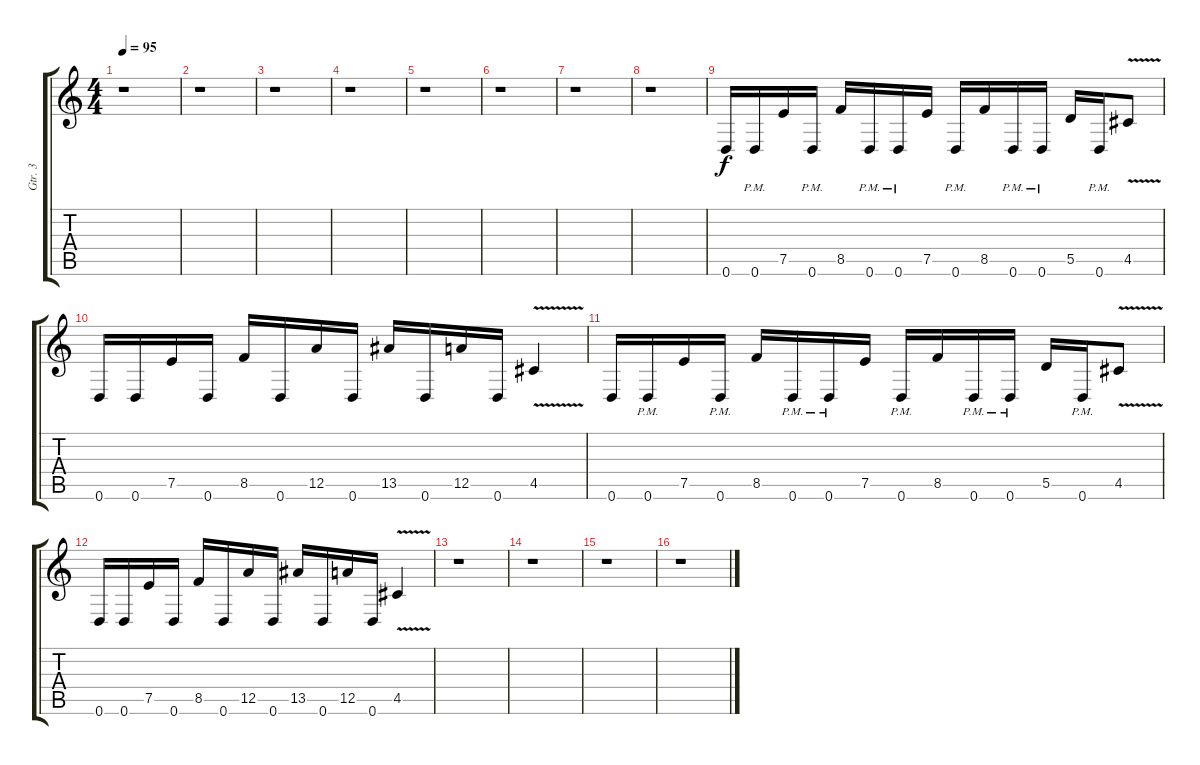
\track ("Gtr. 3" "Gtr. 3") {instrument distortionguitar}
\staff {score tabs}
\tuning (E4 B3 G3 D3 A2 D2) {hide}
\ts (4 4)
\tempo 95
\clef g2
\ks c
r.1{dy f} |
r.1 |
r.1 |
r.1 |
r.1 |
r.1 |
r.1 |
r.1 |
0.6.16{instrument distortionguitar} 0.6{pm}.16 7.5.16 0.6{pm}.16 8.5.16 0.6{pm}.16 0.6{pm}.16 7.5.16 0.6{pm}.16 8.5.16 0.6{pm}.16 0.6{pm}.16 5.5.16 0.6{pm}.16 4.5{v}.8 |
0.6.16 0.6.16 7.5.16 0.6.16 8.5.16 0.6.16 12.5.16 0.6.16 13.5.16 0.6.16 12.5.16 0.6.16 4.5{v}.4{instrument guitarharmonics} |
0.6.16{instrument distortionguitar} 0.6{pm}.16 7.5.16 0.6{pm}.16 8.5.16 0.6{pm}.16 0.6{pm}.16 7.5.16 0.6{pm}.16 8.5.16 0.6{pm}.16 0.6{pm}.16 5.5.16 0.6{pm}.16 4.5{v}.8 |
0.6.16 0.6.16 7.5.16 0.6.16 8.5.16 0.6.16 12.5.16 0.6.16 13.5.16 0.6.16 12.5.16 0.6.16 4.5{v}.4{instrument guitarharmonics} |
r.1 |
r.1 |
r.1 |
r.1
